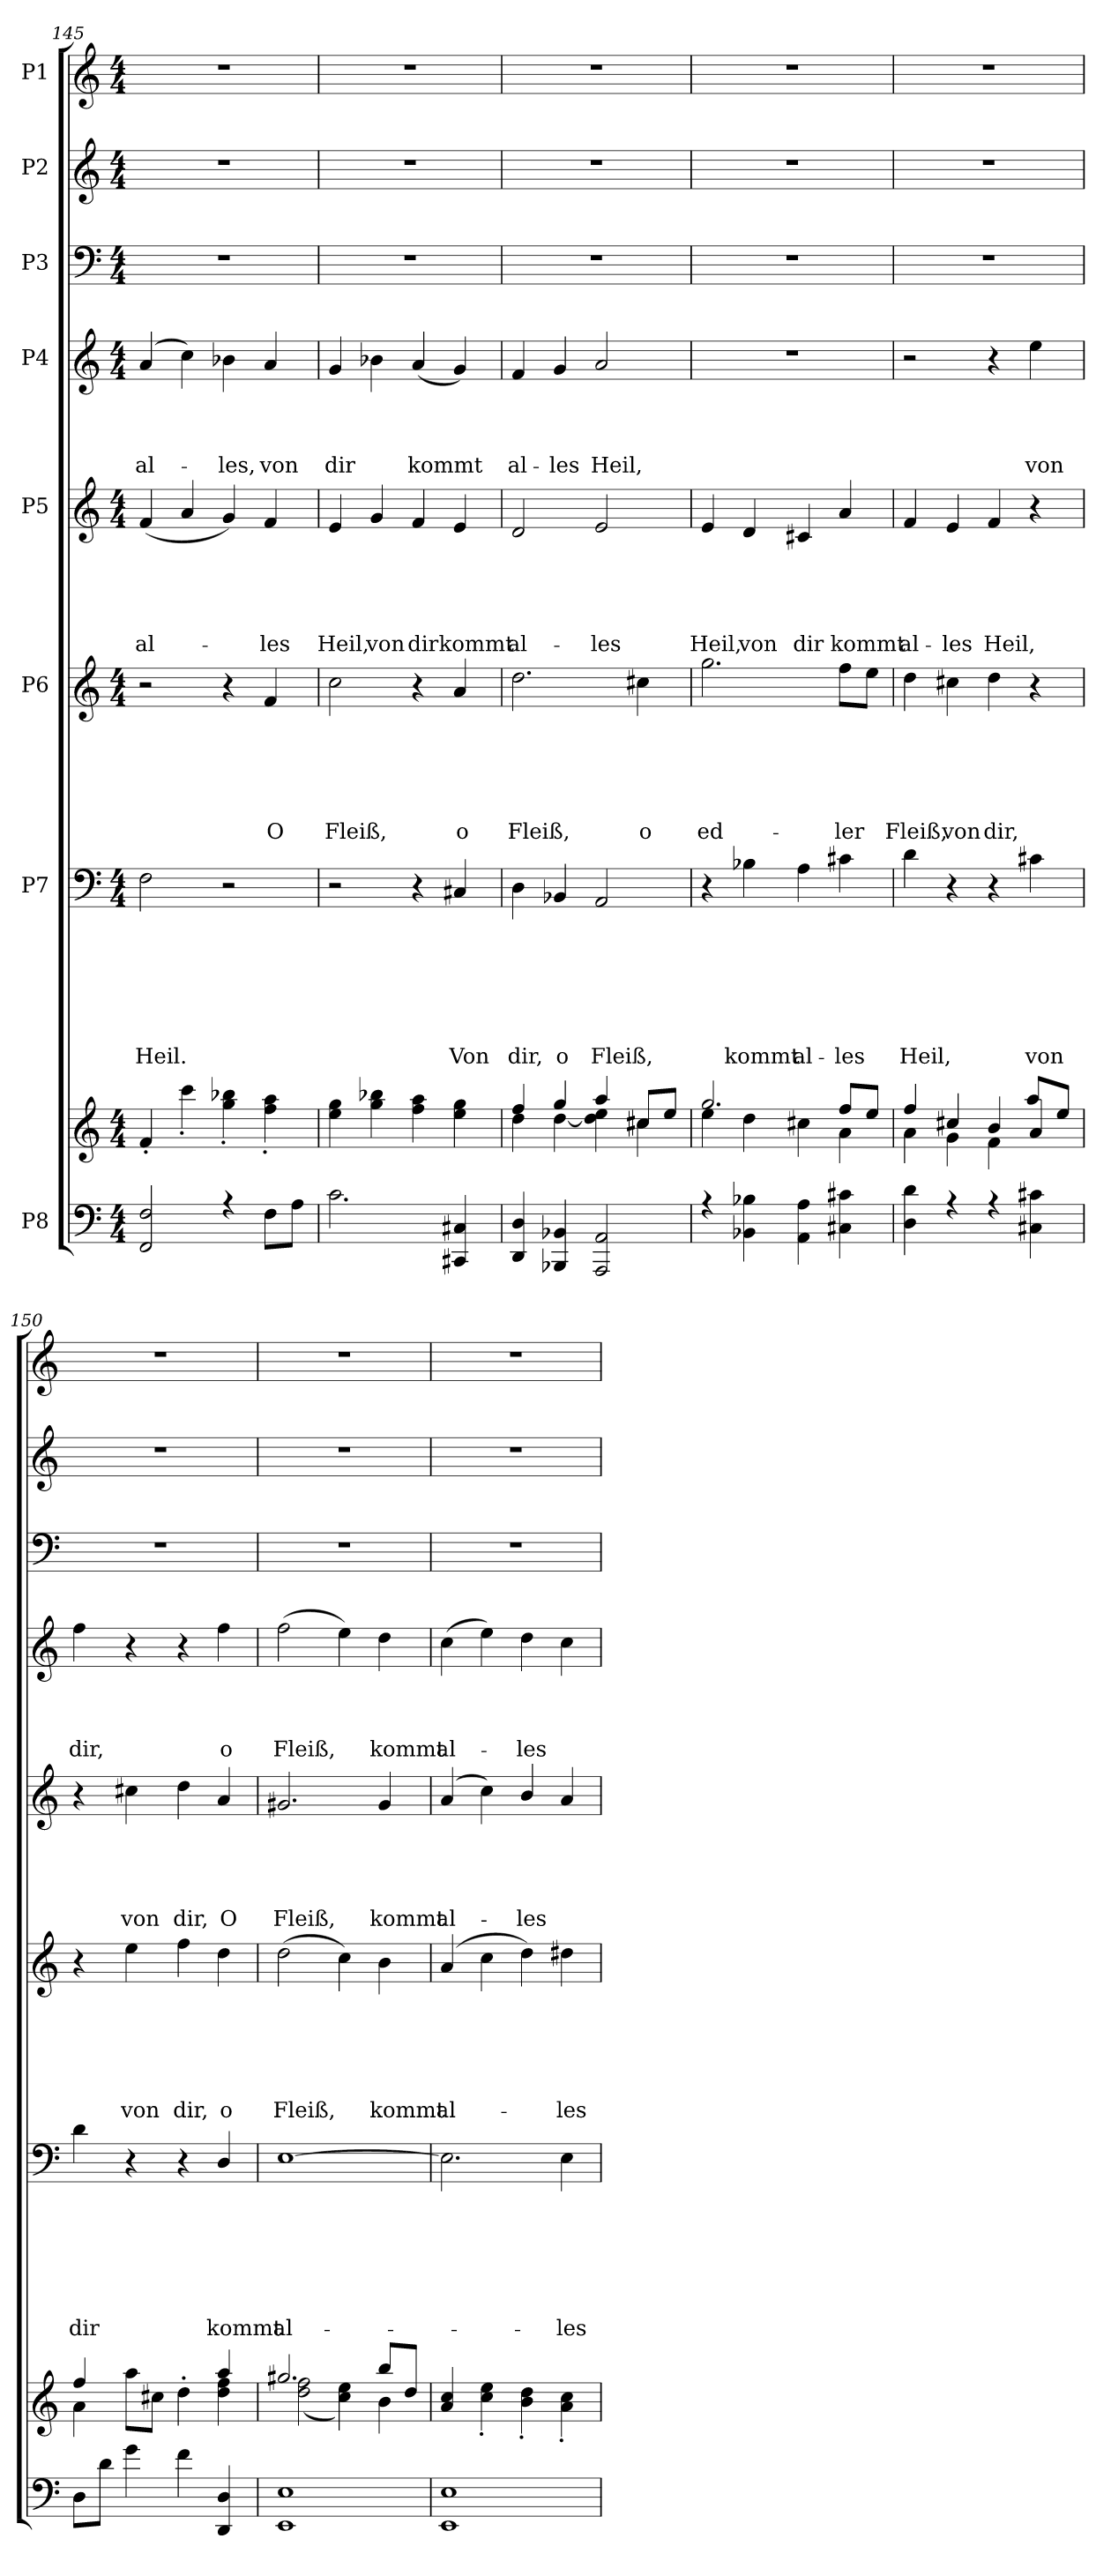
**kern	**kern	**kern	**text	**text	**text	**text	**text	**text	**text	**kern	**text	**text	**text	**text	**text	**text	**kern	**text	**text	**text	**text	**text	**kern	**text	**text	**text	**text	**kern	**kern	**kern
*part8	*part8	*part7	*part7	*part7	*part7	*part7	*part7	*part7	*part7	*part6	*part6	*part6	*part6	*part6	*part6	*part6	*part5	*part5	*part5	*part5	*part5	*part5	*part4	*part4	*part4	*part4	*part4	*part3	*part2	*part1
*staff9	*staff8	*staff7	*staff7	*staff7	*staff7	*staff7	*staff7	*staff7	*staff7	*staff6	*staff6	*staff6	*staff6	*staff6	*staff6	*staff6	*staff5	*staff5	*staff5	*staff5	*staff5	*staff5	*staff4	*staff4	*staff4	*staff4	*staff4	*staff3	*staff2	*staff1
*I"P8	*	*I"P7	*	*	*	*	*	*	*	*I"P6	*	*	*	*	*	*	*I"P5	*	*	*	*	*	*I"P4	*	*	*	*	*I"P3	*I"P2	*I"P1
*clefF4	*clefG2	*clefF4	*	*	*	*	*	*	*	*clefG2	*	*	*	*	*	*	*clefG2	*	*	*	*	*	*clefG2	*	*	*	*	*clefF4	*clefG2	*clefG2
*	*	*	*	*	*	*	*	*	*	*ITrd7c12	*	*	*	*	*	*	*	*	*	*	*	*	*	*	*	*	*	*	*ITrd7c12	*
*k[]	*k[]	*k[]	*	*	*	*	*	*	*	*k[]	*	*	*	*	*	*	*k[]	*	*	*	*	*	*k[]	*	*	*	*	*k[]	*k[]	*k[]
*C:	*C:	*C:	*	*	*	*	*	*	*	*C:	*	*	*	*	*	*	*C:	*	*	*	*	*	*C:	*	*	*	*	*C:	*C:	*C:
*M4/4	*M4/4	*M4/4	*	*	*	*	*	*	*	*M4/4	*	*	*	*	*	*	*M4/4	*	*	*	*	*	*M4/4	*	*	*	*	*M4/4	*M4/4	*M4/4
=145	=145	=145	=145	=145	=145	=145	=145	=145	=145	=145	=145	=145	=145	=145	=145	=145	=145	=145	=145	=145	=145	=145	=145	=145	=145	=145	=145	=145	=145	=145
*^	*^	*	*	*	*	*	*	*	*	*	*	*	*	*	*	*	*	*	*	*	*	*	*	*	*	*	*	*	*	*
!	!	!	!	!	!	!	!	!	!	!	!LO:LY:b	!	!	!	!	!	!	!	!	!	!	!	!	!LO:LY:b	!	!	!	!	!LO:LY:b	!	!	!
2FF/ 2F/	1ryy	1ryy	4f'>/	2F\	.	.	.	.	.	.	Heil.	2r	.	.	.	.	.	.	(<4f/	.	.	.	.	al-	(<4a/	.	.	.	al-	1r	1r	1r
.	.	.	4ccc'>\	.	.	.	.	.	.	.	.	.	.	.	.	.	.	.	4a/	.	.	.	.	.	4cc\)	.	.	.	.	.	.	.
!	!	!	!	!	!	!	!	!	!	!	!	!	!	!	!	!	!	!	!	!	!	!	!	!	!	!	!	!	!LO:LY:b	!	!	!
4r	.	.	4gg\'> 4bb-X\'>	2r	.	.	.	.	.	.	.	4r	.	.	.	.	.	.	4g/)	.	.	.	.	.	4b-X\	.	.	.	-les,	.	.	.
!	!	!	!	!	!	!	!	!	!	!	!	!	!	!	!	!	!	!LO:LY:b	!	!	!	!	!	!LO:LY:b	!	!	!	!	!LO:LY:b	!	!	!
8F\L	.	.	4ff\'> 4aa\'>	.	.	.	.	.	.	.	.	4F/	.	.	.	.	.	O	4f/	.	.	.	.	-les	4a/	.	.	.	von	.	.	.
8A\J	.	.	.	.	.	.	.	.	.	.	.	.	.	.	.	.	.	.	.	.	.	.	.	.	.	.	.	.	.	.	.	.
=146	=146	=146	=146	=146	=146	=146	=146	=146	=146	=146	=146	=146	=146	=146	=146	=146	=146	=146	=146	=146	=146	=146	=146	=146	=146	=146	=146	=146	=146	=146	=146	=146
!	!	!	!	!	!	!	!	!	!	!	!	!	!	!	!	!	!	!LO:LY:b	!	!	!	!	!	!LO:LY:b	!	!	!	!	!LO:LY:b	!	!	!
2.c\	1ryy	1ryy	4ee\ 4gg\	2r	.	.	.	.	.	.	.	2c\	.	.	.	.	.	Fleiß,	4e/	.	.	.	.	Heil,	4g/	.	.	.	dir	1r	1r	1r
!	!	!	!	!	!	!	!	!	!	!	!	!	!	!	!	!	!	!	!	!	!	!	!	!LO:LY:b	!	!	!	!	!	!	!	!
.	.	.	4gg\ 4bb-X\	.	.	.	.	.	.	.	.	.	.	.	.	.	.	.	4g/	.	.	.	.	von	4b-X\	.	.	.	.	.	.	.
!	!	!	!	!	!	!	!	!	!	!	!	!	!	!	!	!	!	!	!	!	!	!	!	!LO:LY:b	!	!	!	!	!LO:LY:b	!	!	!
.	.	.	4ff\ 4aa\	4r	.	.	.	.	.	.	.	4r	.	.	.	.	.	.	4f/	.	.	.	.	dir	(<4a/	.	.	.	kommt	.	.	.
!	!	!	!	!	!	!	!	!	!	!	!LO:LY:b	!	!	!	!	!	!	!LO:LY:b	!	!	!	!	!	!LO:LY:b	!	!	!	!	!	!	!	!
4CC#X/ 4C#X/	.	.	4ee\ 4gg\	4C#X/	.	.	.	.	.	.	Von	4A/	.	.	.	.	.	o	4e/	.	.	.	.	kommt	4g/)	.	.	.	.	.	.	.
=147	=147	=147	=147	=147	=147	=147	=147	=147	=147	=147	=147	=147	=147	=147	=147	=147	=147	=147	=147	=147	=147	=147	=147	=147	=147	=147	=147	=147	=147	=147	=147	=147
!	!	!	!	!	!	!	!	!	!	!	!LO:LY:b	!	!	!	!	!	!	!LO:LY:b	!	!	!	!	!	!LO:LY:b	!	!	!	!	!LO:LY:b	!	!	!
4DD/ 4D/	1ryy	4ff/	4dd\	4D\	.	.	.	.	.	.	dir,	2.d\	.	.	.	.	.	Fleiß,	2d/	.	.	.	.	al-	4f/	.	.	.	al-	1r	1r	1r
!	!	!	!	!	!	!	!	!	!	!	!LO:LY:b	!	!	!	!	!	!	!	!	!	!	!	!	!	!	!	!	!	!LO:LY:b	!	!	!
4BBB-X/ 4BB-X/	.	4gg/	[<4dd\	4BB-X/	.	.	.	.	.	.	o	.	.	.	.	.	.	.	.	.	.	.	.	.	4g/	.	.	.	-les	.	.	.
!	!	!	!	!	!	!	!	!	!	!	!LO:LY:b	!	!	!	!	!	!	!	!	!	!	!	!	!LO:LY:b	!	!	!	!	!LO:LY:b	!	!	!
2AAA/ 2AA/	.	4aa/	4dd\] 4ee\	2AA/	.	.	.	.	.	.	Fleiß,	.	.	.	.	.	.	.	2e/	.	.	.	.	-les	2a/	.	.	.	Heil,	.	.	.
!	!	!	!	!	!	!	!	!	!	!	!	!	!	!	!	!	!	!LO:LY:b	!	!	!	!	!	!	!	!	!	!	!	!	!	!
.	.	8cc#X/L	4cc#X\	.	.	.	.	.	.	.	.	4c#X\	.	.	.	.	.	o	.	.	.	.	.	.	.	.	.	.	.	.	.	.
.	.	8ee/J	.	.	.	.	.	.	.	.	.	.	.	.	.	.	.	.	.	.	.	.	.	.	.	.	.	.	.	.	.	.
=148	=148	=148	=148	=148	=148	=148	=148	=148	=148	=148	=148	=148	=148	=148	=148	=148	=148	=148	=148	=148	=148	=148	=148	=148	=148	=148	=148	=148	=148	=148	=148	=148
!	!	!	!	!	!	!	!	!	!	!	!	!	!	!	!	!	!	!LO:LY:b	!	!	!	!	!	!LO:LY:b	!	!	!	!	!	!	!	!
4r	1ryy	2.gg/	4ee\	4r	.	.	.	.	.	.	.	2.g\	.	.	.	.	.	ed-	4e/	.	.	.	.	Heil,	1r	.	.	.	.	1r	1r	1r
!	!	!	!	!	!	!	!	!	!	!	!LO:LY:b	!	!	!	!	!	!	!	!	!	!	!	!	!LO:LY:b	!	!	!	!	!	!	!	!
4BB-X\ 4B-X\	.	.	4dd\	4B-X\	.	.	.	.	.	.	kommt	.	.	.	.	.	.	.	4d/	.	.	.	.	von	.	.	.	.	.	.	.	.
!	!	!	!	!	!	!	!	!	!	!	!LO:LY:b	!	!	!	!	!	!	!	!	!	!	!	!	!LO:LY:b	!	!	!	!	!	!	!	!
4AA\ 4A\	.	.	4cc#X\	4A\	.	.	.	.	.	.	al-	.	.	.	.	.	.	.	4c#X/	.	.	.	.	dir	.	.	.	.	.	.	.	.
!	!	!	!	!	!	!	!	!	!	!	!LO:LY:b	!	!	!	!	!	!	!LO:LY:b	!	!	!	!	!	!LO:LY:b	!	!	!	!	!	!	!	!
4C#X\ 4c#X\	.	8ff/L	4a\	4c#X\	.	.	.	.	.	.	-les	8f\L	.	.	.	.	.	-ler	4a/	.	.	.	.	kommt	.	.	.	.	.	.	.	.
.	.	8ee/J	.	.	.	.	.	.	.	.	.	8e\J	.	.	.	.	.	.	.	.	.	.	.	.	.	.	.	.	.	.	.	.
!!LO:PB:g=z
=149	=149	=149	=149	=149	=149	=149	=149	=149	=149	=149	=149	=149	=149	=149	=149	=149	=149	=149	=149	=149	=149	=149	=149	=149	=149	=149	=149	=149	=149	=149	=149	=149
!	!	!	!	!	!	!	!	!	!	!	!LO:LY:b	!	!	!	!	!	!	!LO:LY:b	!	!	!	!	!	!LO:LY:b	!	!	!	!	!	!	!	!
4D\ 4d\	1ryy	4ff/	4a\	4d\	.	.	.	.	.	.	Heil,	4d\	.	.	.	.	.	Fleiß,	4f/	.	.	.	.	al-	2r	.	.	.	.	1r	1r	1r
!	!	!	!	!	!	!	!	!	!	!	!	!	!	!	!	!	!	!LO:LY:b	!	!	!	!	!	!LO:LY:b	!	!	!	!	!	!	!	!
4r	.	4cc#X/	4g\	4r	.	.	.	.	.	.	.	4c#X\	.	.	.	.	.	von	4e/	.	.	.	.	-les	.	.	.	.	.	.	.	.
!	!	!	!	!	!	!	!	!	!	!	!	!	!	!	!	!	!	!LO:LY:b	!	!	!	!	!	!LO:LY:b	!	!	!	!	!	!	!	!
4r	.	4b/	4f\	4r	.	.	.	.	.	.	.	4d\	.	.	.	.	.	dir,	4f/	.	.	.	.	Heil,	4r	.	.	.	.	.	.	.
!	!	!	!	!	!	!	!	!	!	!	!LO:LY:b	!	!	!	!	!	!	!	!	!	!	!	!	!	!	!	!	!	!LO:LY:b	!	!	!
4C#X\ 4c#X\	.	4a/	8aa/L	4c#X\	.	.	.	.	.	.	von	4r	.	.	.	.	.	.	4r	.	.	.	.	.	4ee\	.	.	.	von	.	.	.
.	.	.	8ee/J	.	.	.	.	.	.	.	.	.	.	.	.	.	.	.	.	.	.	.	.	.	.	.	.	.	.	.	.	.
=150	=150	=150	=150	=150	=150	=150	=150	=150	=150	=150	=150	=150	=150	=150	=150	=150	=150	=150	=150	=150	=150	=150	=150	=150	=150	=150	=150	=150	=150	=150	=150	=150
!	!	!	!	!	!	!	!	!	!	!	!LO:LY:b	!	!	!	!	!	!	!	!	!	!	!	!	!	!	!	!	!	!LO:LY:b	!	!	!
8D\L	1ryy	4ff/	4a\	4d\	.	.	.	.	.	.	dir	4r	.	.	.	.	.	.	4r	.	.	.	.	.	4ff\	.	.	.	dir,	1r	1r	1r
8d\J	.	.	.	.	.	.	.	.	.	.	.	.	.	.	.	.	.	.	.	.	.	.	.	.	.	.	.	.	.	.	.	.
!	!	!	!	!	!	!	!	!	!	!	!	!	!	!	!	!	!	!LO:LY:b	!	!	!	!	!	!LO:LY:b	!	!	!	!	!	!	!	!
4g\	.	8aa\L	2ryy	4r	.	.	.	.	.	.	.	4e\	.	.	.	.	.	von	4cc#X\	.	.	.	.	von	4r	.	.	.	.	.	.	.
.	.	8cc#X\J	.	.	.	.	.	.	.	.	.	.	.	.	.	.	.	.	.	.	.	.	.	.	.	.	.	.	.	.	.	.
!	!	!	!	!	!	!	!	!	!	!	!	!	!	!	!	!	!	!LO:LY:b	!	!	!	!	!	!LO:LY:b	!	!	!	!	!	!	!	!
4f\	.	4dd'<\	.	4r	.	.	.	.	.	.	.	4f\	.	.	.	.	.	dir,	4dd\	.	.	.	.	dir,	4r	.	.	.	.	.	.	.
!	!	!	!	!	!	!	!	!	!	!	!LO:LY:b	!	!	!	!	!	!	!LO:LY:b	!	!	!	!	!	!LO:LY:b	!	!	!	!	!LO:LY:b	!	!	!
4DD/ 4D/	.	4dd\ 4ff\	4aa/	4D/	.	.	.	.	.	.	kommt	4d\	.	.	.	.	.	o	4a/	.	.	.	.	O	4ff\	.	.	.	o	.	.	.
=151	=151	=151	=151	=151	=151	=151	=151	=151	=151	=151	=151	=151	=151	=151	=151	=151	=151	=151	=151	=151	=151	=151	=151	=151	=151	=151	=151	=151	=151	=151	=151	=151
!	!	!	!	!	!	!	!	!	!	!	!LO:LY:b	!	!	!	!	!	!	!LO:LY:b	!	!	!	!	!	!LO:LY:b	!	!	!	!	!LO:LY:b	!	!	!
1EE 1E	1ryy	2.gg#X/	(<2dd\ 2ff\	[>1E	.	.	.	.	.	.	al-	(>2d\	.	.	.	.	.	Fleiß,	2.g#X/	.	.	.	.	Fleiß,	(>2ff\	.	.	.	Fleiß,	1r	1r	1r
.	.	.	4cc\ 4ee\)	.	.	.	.	.	.	.	.	4c\)	.	.	.	.	.	.	.	.	.	.	.	.	4ee\)	.	.	.	.	.	.	.
!	!	!	!	!	!	!	!	!	!	!	!	!	!	!	!	!	!	!LO:LY:b	!	!	!	!	!	!LO:LY:b	!	!	!	!	!LO:LY:b	!	!	!
.	.	4b\	8bb/L	.	.	.	.	.	.	.	.	4B\	.	.	.	.	.	kommt	4g#/	.	.	.	.	kommt	4dd\	.	.	.	kommt	.	.	.
.	.	.	8dd/J	.	.	.	.	.	.	.	.	.	.	.	.	.	.	.	.	.	.	.	.	.	.	.	.	.	.	.	.	.
=152	=152	=152	=152	=152	=152	=152	=152	=152	=152	=152	=152	=152	=152	=152	=152	=152	=152	=152	=152	=152	=152	=152	=152	=152	=152	=152	=152	=152	=152	=152	=152	=152
!	!	!	!	!	!	!	!	!	!	!	!	!	!	!	!	!	!	!LO:LY:b	!	!	!	!	!	!LO:LY:b	!	!	!	!	!LO:LY:b	!	!	!
1EE 1E	1ryy	1ryy	4a/ 4cc/	2.E\]	.	.	.	.	.	.	.	(>4A/	.	.	.	.	.	al-	(<4a/	.	.	.	.	al-	(>4cc\	.	.	.	al-	1r	1r	1r
.	.	.	4cc\'> 4ee\'>	.	.	.	.	.	.	.	.	4c\	.	.	.	.	.	.	4cc\)	.	.	.	.	.	4ee\)	.	.	.	.	.	.	.
!	!	!	!	!	!	!	!	!	!	!	!	!	!	!	!	!	!	!	!	!	!	!	!	!LO:LY:b	!	!	!	!	!LO:LY:b	!	!	!
.	.	.	4b\'> 4dd\'>	.	.	.	.	.	.	.	.	4d\)	.	.	.	.	.	.	4b/	.	.	.	.	-les	4dd\	.	.	.	-les	.	.	.
!	!	!	!	!	!	!	!	!	!	!	!LO:LY:b	!	!	!	!	!	!	!LO:LY:b	!	!	!	!	!	!	!	!	!	!	!	!	!	!
.	.	.	4a\'> 4cc\'>	4E\	.	.	.	.	.	.	-les	4d#X\	.	.	.	.	.	-les	4a/	.	.	.	.	.	4cc\	.	.	.	.	.	.	.
*v	*v	*	*	*	*	*	*	*	*	*	*	*	*	*	*	*	*	*	*	*	*	*	*	*	*	*	*	*	*	*	*	*
*	*v	*v	*	*	*	*	*	*	*	*	*	*	*	*	*	*	*	*	*	*	*	*	*	*	*	*	*	*	*	*	*
=	=	=	=	=	=	=	=	=	=	=	=	=	=	=	=	=	=	=	=	=	=	=	=	=	=	=	=	=	=	=
*-	*-	*-	*-	*-	*-	*-	*-	*-	*-	*-	*-	*-	*-	*-	*-	*-	*-	*-	*-	*-	*-	*-	*-	*-	*-	*-	*-	*-	*-	*-
